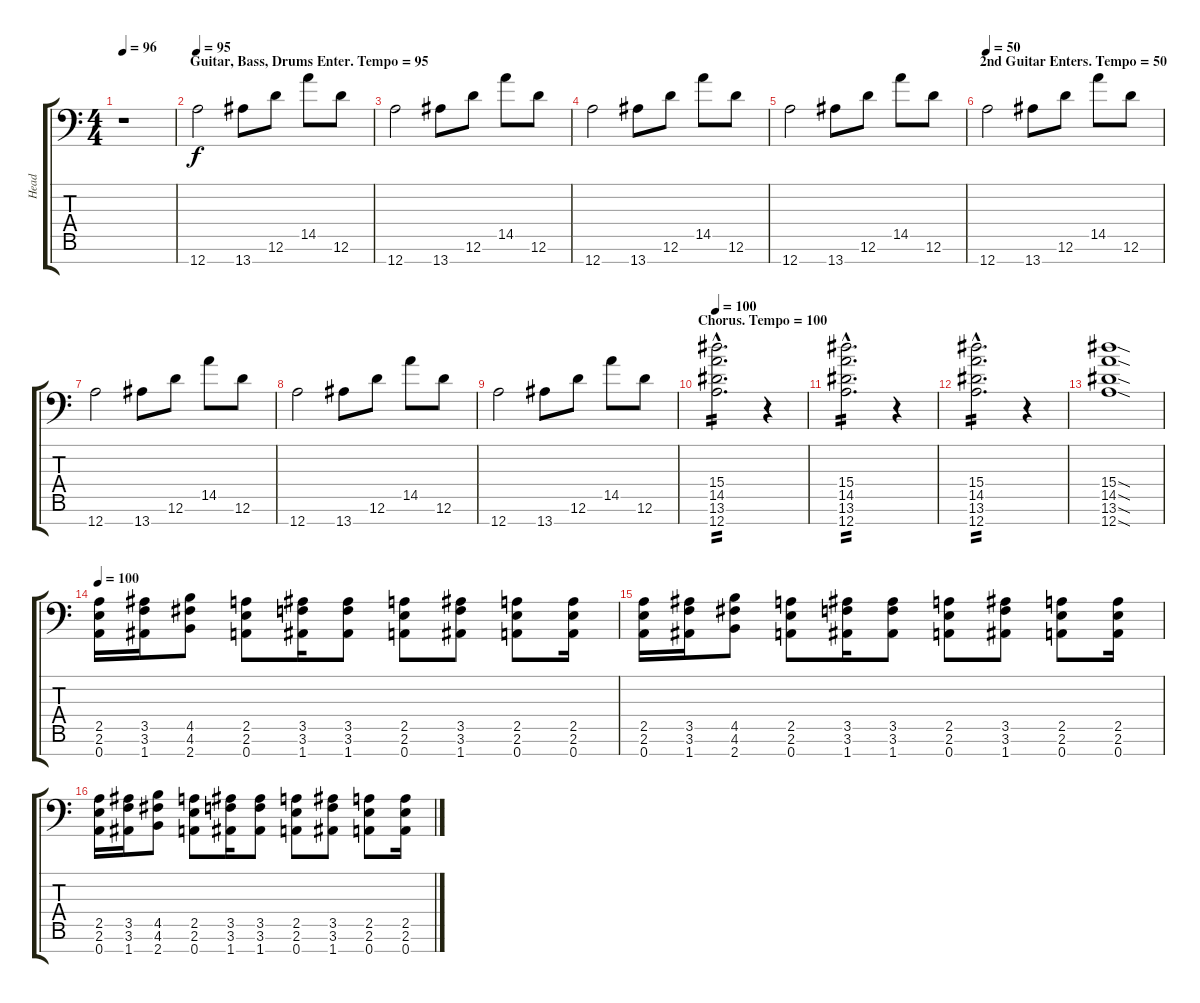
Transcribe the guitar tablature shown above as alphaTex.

\track ("Head" "Head") {instrument distortionguitar}
\staff {score tabs}
\tuning (D4 A3 F3 C3 G2 D2 A1) {hide}
\ts (4 4)
\tempo 96
\clef f4
\ks c
r.1{dy f} |
\section ("" "Guitar, Bass, Drums Enter. Tempo = 95")
\tempo 95
12.7.2{instrument electricguitarjazz} 13.7.8 12.6.8 14.5.8 12.6.8 |
12.7.2{instrument electricguitarjazz} 13.7.8 12.6.8 14.5.8 12.6.8 |
12.7.2{instrument electricguitarjazz} 13.7.8 12.6.8 14.5.8 12.6.8 |
12.7.2{instrument electricguitarjazz} 13.7.8 12.6.8 14.5.8 12.6.8 |
\section ("" "2nd Guitar Enters. Tempo = 50")
\tempo 50
12.7.2{instrument electricguitarjazz} 13.7.8 12.6.8 14.5.8 12.6.8 |
12.7.2{instrument electricguitarjazz} 13.7.8 12.6.8 14.5.8 12.6.8 |
12.7.2{instrument electricguitarjazz} 13.7.8 12.6.8 14.5.8 12.6.8 |
12.7.2{instrument electricguitarjazz} 13.7.8 12.6.8 14.5.8 12.6.8 |
\section ("" "Chorus. Tempo = 100")
\tempo 100
(15.4{hac} 14.5{hac} 13.6{hac} 12.7{hac}).2{d tp 2 instrument distortionguitar} r.4 |
(15.4{hac} 14.5{hac} 13.6{hac} 12.7{hac}).2{d tp 2} r.4 |
(15.4{hac} 14.5{hac} 13.6{hac} 12.7{hac}).2{d tp 2} r.4 |
(15.4{sod} 14.5{sod} 13.6{sod} 12.7{sod}).1 |
\tempo 100
(2.5 2.6 0.7).16{instrument distortionguitar} (3.5 3.6 1.7).16 (4.5 4.6 2.7).8 (2.5 2.6 0.7).8 (3.5 3.6 1.7).16 (3.5 3.6 1.7).8 (2.5 2.6 0.7).8 (3.5 3.6 1.7).8 (2.5 2.6 0.7).8 (2.5 2.6 0.7).16 |
(2.5 2.6 0.7).16 (3.5 3.6 1.7).16 (4.5 4.6 2.7).8 (2.5 2.6 0.7).8 (3.5 3.6 1.7).16 (3.5 3.6 1.7).8 (2.5 2.6 0.7).8 (3.5 3.6 1.7).8 (2.5 2.6 0.7).8 (2.5 2.6 0.7).16 |
(2.5 2.6 0.7).16 (3.5 3.6 1.7).16 (4.5 4.6 2.7).8 (2.5 2.6 0.7).8 (3.5 3.6 1.7).16 (3.5 3.6 1.7).8 (2.5 2.6 0.7).8 (3.5 3.6 1.7).8 (2.5 2.6 0.7).8 (2.5 2.6 0.7).16
